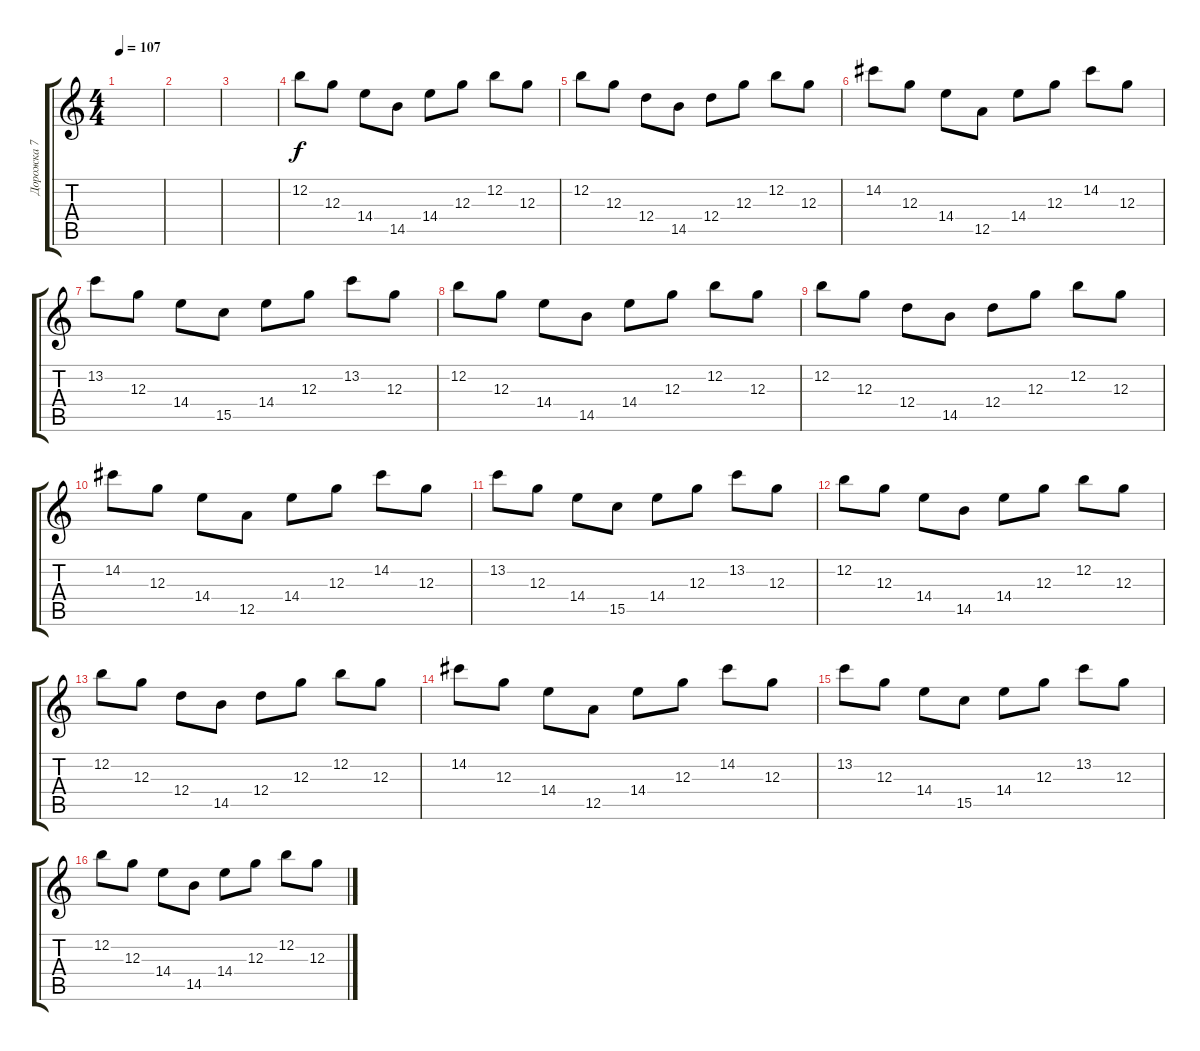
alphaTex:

\track ("Дорожка 7" "Дорожка 7") {instrument distortionguitar}
\staff {score tabs}
\tuning (E4 B3 G3 D3 A2 E2) {hide}
\ts (4 4)
\tempo 107
\clef g2
\ks c
|
|
|
12.2.8 12.3.8 14.4.8 14.5.8 14.4.8 12.3.8 12.2.8 12.3.8 |
12.2.8 12.3.8 12.4.8 14.5.8 12.4.8 12.3.8 12.2.8 12.3.8 |
14.2.8 12.3.8 14.4.8 12.5.8 14.4.8 12.3.8 14.2.8 12.3.8 |
13.2.8 12.3.8 14.4.8 15.5.8 14.4.8 12.3.8 13.2.8 12.3.8 |
12.2.8 12.3.8 14.4.8 14.5.8 14.4.8 12.3.8 12.2.8 12.3.8 |
12.2.8 12.3.8 12.4.8 14.5.8 12.4.8 12.3.8 12.2.8 12.3.8 |
14.2.8 12.3.8 14.4.8 12.5.8 14.4.8 12.3.8 14.2.8 12.3.8 |
13.2.8 12.3.8 14.4.8 15.5.8 14.4.8 12.3.8 13.2.8 12.3.8 |
12.2.8 12.3.8 14.4.8 14.5.8 14.4.8 12.3.8 12.2.8 12.3.8 |
12.2.8 12.3.8 12.4.8 14.5.8 12.4.8 12.3.8 12.2.8 12.3.8 |
14.2.8 12.3.8 14.4.8 12.5.8 14.4.8 12.3.8 14.2.8 12.3.8 |
13.2.8 12.3.8 14.4.8 15.5.8 14.4.8 12.3.8 13.2.8 12.3.8 |
12.2.8 12.3.8 14.4.8 14.5.8 14.4.8 12.3.8 12.2.8 12.3.8
